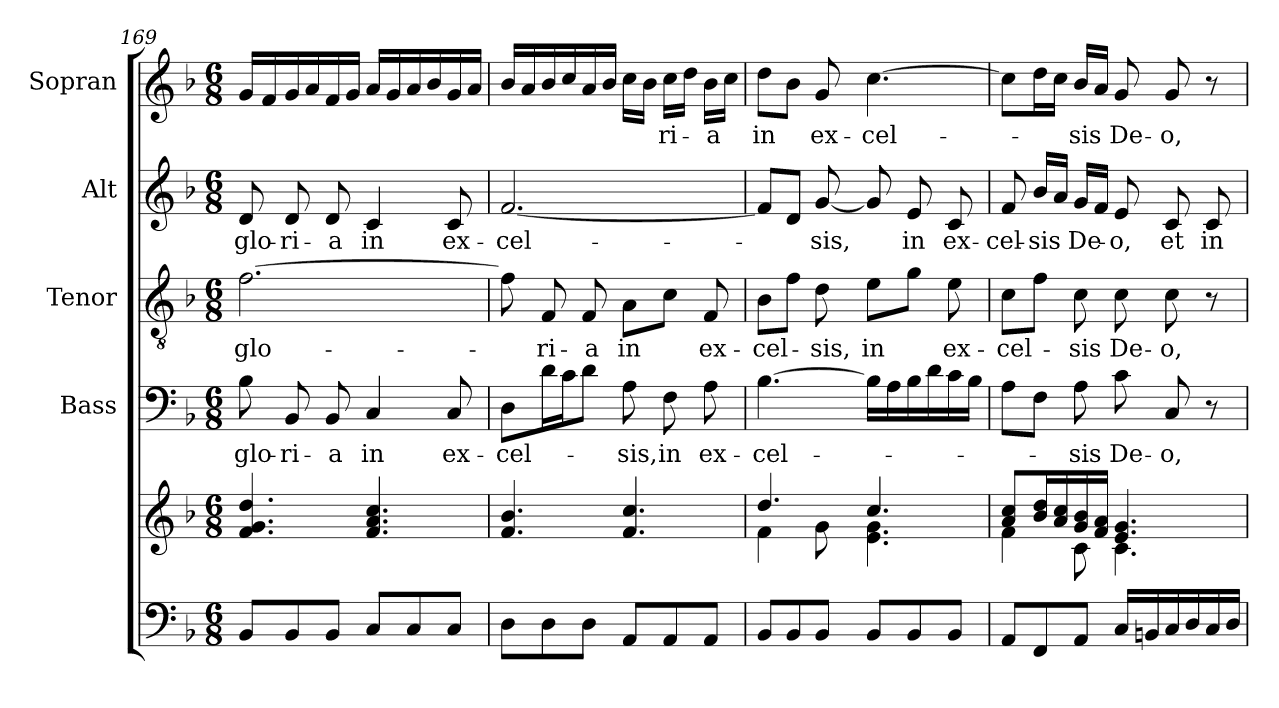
**kern	**kern	**kern	**text	**kern	**text	**kern	**text	**kern	**text
*part5	*part5	*part4	*part4	*part3	*part3	*part2	*part2	*part1	*part1
*staff6	*staff5	*staff4	*staff4	*staff3	*staff3	*staff2	*staff2	*staff1	*staff1
*	*	*I"Bass	*	*I"Tenor	*	*I"Alt	*	*I"Sopran	*
*	*	*I'B.	*	*I'T.	*	*I'A.	*	*I'S.	*
*clefF4	*clefG2	*clefF4	*	*clefGv2	*	*clefG2	*	*clefG2	*
*k[b-]	*k[b-]	*k[b-]	*	*k[b-]	*	*k[b-]	*	*k[b-]	*
*F:	*F:	*F:	*	*F:	*	*F:	*	*F:	*
*M6/8	*M6/8	*M6/8	*	*M6/8	*	*M6/8	*	*M6/8	*
=169	=169	=169	=169	=169	=169	=169	=169	=169	=169
!	!	!	!LO:LY:b	!	!LO:LY:b	!	!LO:LY:b	!	!
8BB-/L	4.f/ 4.g/ 4.dd/	8B-\	glo-	[2.f\	glo-	8d/	glo-	16g/LL	.
.	.	.	.	.	.	.	.	16f/	.
!	!	!	!LO:LY:b	!	!	!	!LO:LY:b	!	!
8BB-/	.	8BB-/	-ri-	.	.	8d/	-ri-	16g/	.
.	.	.	.	.	.	.	.	16a/	.
!	!	!	!LO:LY:b	!	!	!	!LO:LY:b	!	!
8BB-/J	.	8BB-/	-a	.	.	8d/	-a	16f/	.
.	.	.	.	.	.	.	.	16g/JJ	.
!	!	!	!LO:LY:b	!	!	!	!LO:LY:b	!	!
8C/L	4.f/ 4.a/ 4.cc/	4C/	in	.	.	4c/	in	16a/LL	.
.	.	.	.	.	.	.	.	16g/	.
8C/	.	.	.	.	.	.	.	16a/	.
.	.	.	.	.	.	.	.	16b-/	.
!	!	!	!LO:LY:b	!	!	!	!LO:LY:b	!	!
8C/J	.	8C/	ex-	.	.	8c/	ex-	16g/	.
.	.	.	.	.	.	.	.	16a/JJ	.
=170	=170	=170	=170	=170	=170	=170	=170	=170	=170
!	!	!	!LO:LY:b	!	!	!	!LO:LY:b	!	!
8D\L	4.f/ 4.b-/	8D\L	-cel-	8f\]	.	[2.f/	-cel-	16b-/LL	.
.	.	.	.	.	.	.	.	16a/	.
!	!	!	!	!	!LO:LY:b	!	!	!	!
8D\	.	16d\L	.	8F/	-ri-	.	.	16b-/	.
.	.	16c\J	.	.	.	.	.	16cc/	.
!	!	!	!	!	!LO:LY:b	!	!	!	!
8D\J	.	8d\J	.	8F/	-a	.	.	16a/	.
.	.	.	.	.	.	.	.	16b-/JJ	.
!	!	!	!LO:LY:b	!	!LO:LY:b	!	!	!	!
8AA/L	4.f/ 4.cc/	8A\	-sis,	8A\L	in	.	.	16cc\LL	.
.	.	.	.	.	.	.	.	16b-\JJ	.
!	!	!	!LO:LY:b	!	!	!	!	!	!LO:LY:b
8AA/	.	8F\	in	8c\J	.	.	.	16cc\LL	-ri-
.	.	.	.	.	.	.	.	16dd\JJ	.
!	!	!	!LO:LY:b	!	!LO:LY:b	!	!	!	!LO:LY:b
8AA/J	.	8A\	ex-	8F/	ex-	.	.	16b-\LL	-a
.	.	.	.	.	.	.	.	16cc\JJ	.
=171	=171	=171	=171	=171	=171	=171	=171	=171	=171
*	*^	*	*	*	*	*	*	*	*
!	!	!	!	!LO:LY:b	!	!LO:LY:b	!	!	!	!LO:LY:b
8BB-/L	4.dd/	4f\	[4.B-\	-cel-	8B-\L	-cel-	8f/L]	.	8dd\L	in
8BB-/	.	.	.	.	8f\J	.	8d/J	.	8b-\J	.
!	!	!	!	!	!	!LO:LY:b	!	!LO:LY:b	!	!LO:LY:b
8BB-/J	.	8g\	.	.	8d\	-sis,	[8g/	-sis,	8g/	ex-
!	!	!	!	!	!	!LO:LY:b	!	!	!	!LO:LY:b
8BB-/L	4.cc/	4.e\ 4.g\	16B-\LL]	.	8e\L	in	8g/]	.	[4.cc\	-cel-
.	.	.	16A\	.	.	.	.	.	.	.
!	!	!	!	!	!	!	!	!LO:LY:b	!	!
8BB-/	.	.	16B-\	.	8g\J	.	8e/	in	.	.
.	.	.	16d\	.	.	.	.	.	.	.
!	!	!	!	!	!	!LO:LY:b	!	!LO:LY:b	!	!
8BB-/J	.	.	16c\	.	8e\	ex-	8c/	ex-	.	.
.	.	.	16B-\JJ	.	.	.	.	.	.	.
!!LO:LB:g=z
=172	=172	=172	=172	=172	=172	=172	=172	=172	=172	=172
!	!	!	!	!	!	!LO:LY:b	!	!LO:LY:b	!	!
8AA/L	8a/ 8cc/L	4f\	8A\L	.	8c\L	-cel-	8f/	-cel-	8cc\L]	.
!	!	!	!	!	!	!	!	!LO:LY:b	!	!
8FF/	16b-/ 16dd/L	.	8F\J	.	8f\J	.	16b-/LL	-sis	16dd\L	.
.	16a/ 16cc/	.	.	.	.	.	16a/JJ	.	16cc\JJ	.
!	!	!	!	!LO:LY:b	!	!LO:LY:b	!	!LO:LY:b	!	!LO:LY:b
8AA/J	16g/ 16b-/	8c\	8A\	-sis	8c\	-sis	16g/LL	De-	16b-/LL	-sis
.	16f/ 16a/JJ	.	.	.	.	.	16f/JJ	.	16a/JJ	.
!	!	!	!	!LO:LY:b	!	!LO:LY:b	!	!LO:LY:b	!	!LO:LY:b
16C/LL	4.e/ 4.g/	4.c\	8c\	De-	8c\	De-	8e/	-o,	8g/	De-
16BBn/	.	.	.	.	.	.	.	.	.	.
!	!	!	!	!LO:LY:b	!	!LO:LY:b	!	!LO:LY:b	!	!LO:LY:b
16C/	.	.	8C/	-o,	8c\	-o,	8c/	et	8g/	-o,
16D/	.	.	.	.	.	.	.	.	.	.
!	!	!	!	!	!	!	!	!LO:LY:b	!	!
16C/	.	.	8r	.	8r	.	8c/	in	8r	.
16D/JJ	.	.	.	.	.	.	.	.	.	.
*	*v	*v	*	*	*	*	*	*	*	*
=	=	=	=	=	=	=	=	=	=
*-	*-	*-	*-	*-	*-	*-	*-	*-	*-
